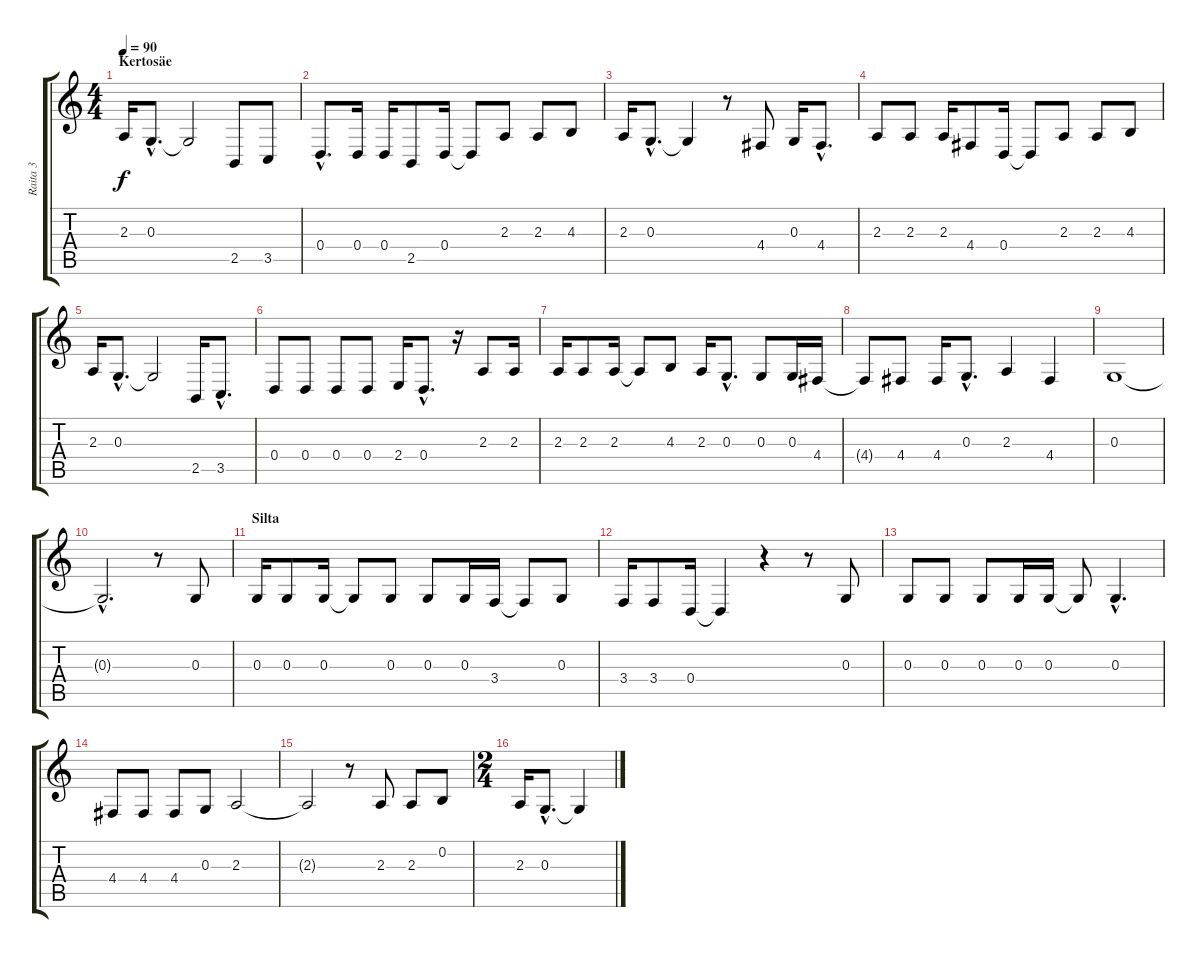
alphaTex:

\track ("Raita 3" "Raita 3") {instrument lead6voice}
\staff {score tabs}
\tuning (E4 B3 G3 D3 A2 E2) {hide}
\ts (4 4)
\section ("" "Kertosäe")
\tempo 90
\clef g2
\ks c
2.3.16{dy f} 0.3{hac}.8{d} 0.3{t}.2 2.5.8 3.5.8 |
0.4{hac}.8{d} 0.4.16 0.4.16 2.5.8 0.4.16 0.4{t}.8 2.3.8 2.3.8 4.3.8 |
2.3.16 0.3{hac}.8{d} 0.3{t}.4 r.8 4.4.8 0.3.16 4.4{hac}.8{d} |
2.3.8 2.3.8 2.3.16 4.4.8 0.4.16 0.4{t}.8 2.3.8 2.3.8 4.3.8 |
2.3.16 0.3{hac}.8{d} 0.3{t}.2 2.5.16 3.5{hac}.8{d} |
0.4.8 0.4.8 0.4.8 0.4.8 2.4.16 0.4{hac}.8{d} r.16 2.3.8 2.3.16 |
2.3.16 2.3.8 2.3.16 2.3{t}.8 4.3.8 2.3.16 0.3{hac}.8{d} 0.3.8 0.3.16 4.4.16 |
4.4{t}.8 4.4.8 4.4.16 0.3{hac}.8{d} 2.3.4 4.4.4 |
0.3.1 |
0.3{hac t}.2{d} r.8 0.3.8 |
\section ("" "Silta")
0.3.16 0.3.8 0.3.16 0.3{t}.8 0.3.8 0.3.8 0.3.16 3.4.16 3.4{t}.8 0.3.8 |
3.4.16 3.4.8 0.4.16 0.4{t}.4 r.4 r.8 0.3.8 |
0.3.8 0.3.8 0.3.8 0.3.16 0.3.16 0.3{t}.8 0.3{hac}.4{d} |
4.4.8 4.4.8 4.4.8 0.3.8 2.3.2 |
2.3{t}.2 r.8 2.3.8 2.3.8 0.2.8 |
\ts (2 4)
2.3.16 0.3{hac}.8{d} 0.3{t}.4
